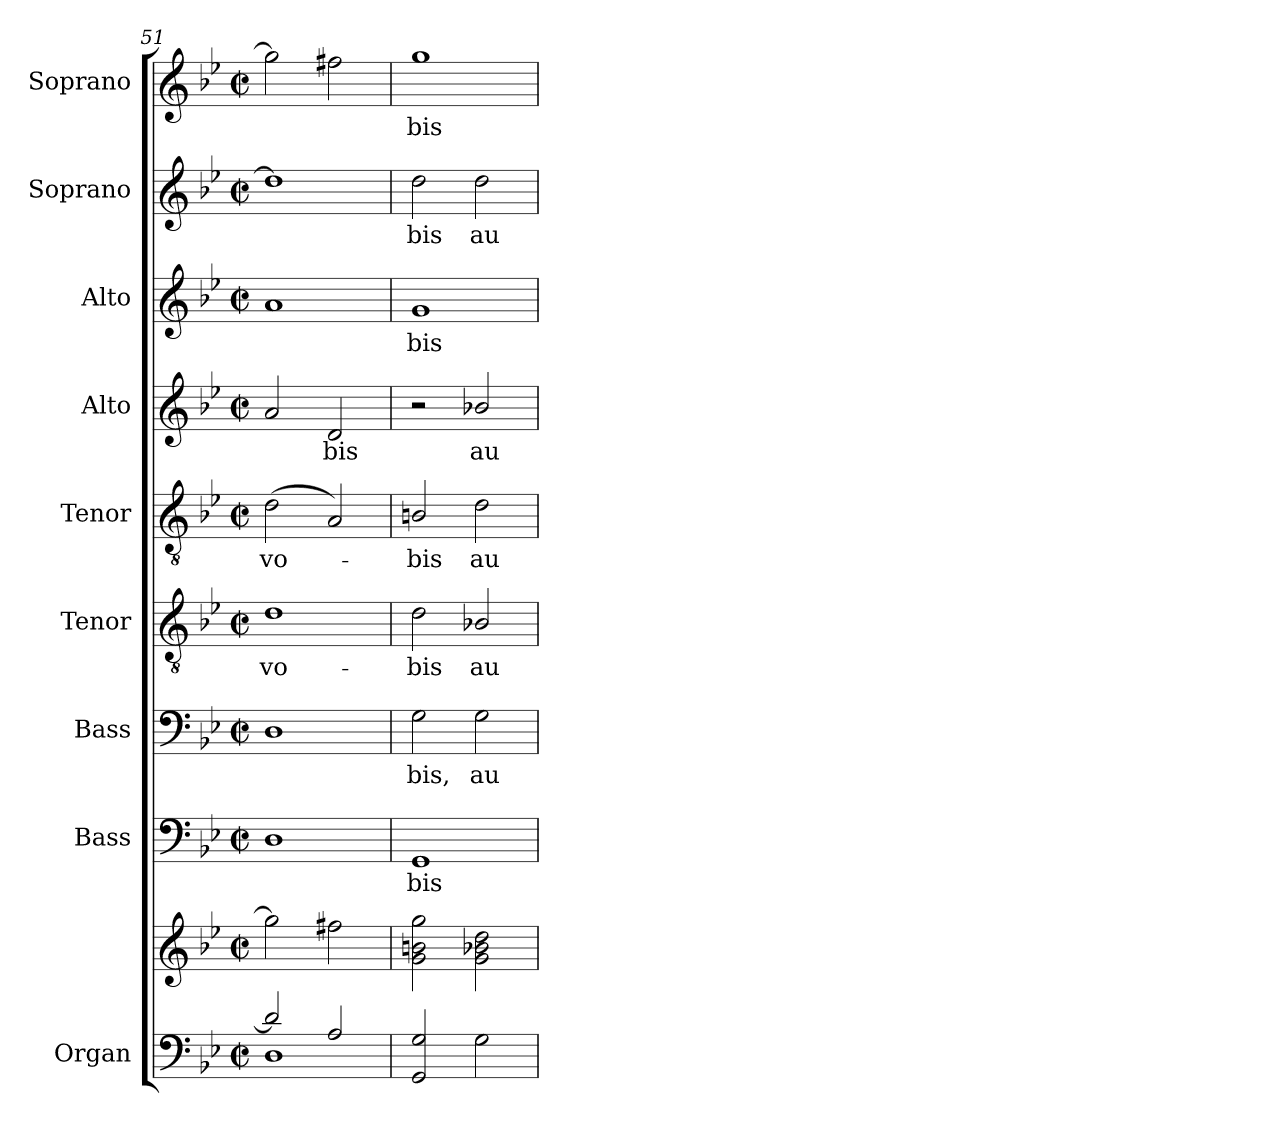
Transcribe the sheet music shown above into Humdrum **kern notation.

**kern	**kern	**kern	**text	**kern	**text	**kern	**text	**kern	**text	**kern	**text	**kern	**text	**kern	**text	**kern	**text
*part9	*part9	*part8	*part8	*part7	*part7	*part6	*part6	*part5	*part5	*part4	*part4	*part3	*part3	*part2	*part2	*part1	*part1
*staff10	*staff9	*staff8	*staff8	*staff7	*staff7	*staff6	*staff6	*staff5	*staff5	*staff4	*staff4	*staff3	*staff3	*staff2	*staff2	*staff1	*staff1
*I"Organ	*	*I"Bass	*	*I"Bass	*	*I"Tenor	*	*I"Tenor	*	*I"Alto	*	*I"Alto	*	*I"Soprano	*	*I"Soprano	*
*I'Organ.	*	*I'B.	*	*I'B.	*	*I'T.	*	*I'T.	*	*I'A.	*	*I'A.	*	*I'S.	*	*I'S.	*
*clefF4	*clefG2	*clefF4	*	*clefF4	*	*clefGv2	*	*clefGv2	*	*clefG2	*	*clefG2	*	*clefG2	*	*clefG2	*
*	*	*	*	*	*	*ITrd7c12	*	*ITrd7c12	*	*	*	*	*	*	*	*	*
*k[b-e-]	*k[b-e-]	*k[b-e-]	*	*k[b-e-]	*	*k[b-e-]	*	*k[b-e-]	*	*k[b-e-]	*	*k[b-e-]	*	*k[b-e-]	*	*k[b-e-]	*
*B-:	*B-:	*B-:	*	*B-:	*	*B-:	*	*B-:	*	*B-:	*	*B-:	*	*B-:	*	*B-:	*
*M2/2	*M2/2	*M2/2	*	*M2/2	*	*M2/2	*	*M2/2	*	*M2/2	*	*M2/2	*	*M2/2	*	*M2/2	*
*met(c|)	*met(c|)	*met(c|)	*	*met(c|)	*	*met(c|)	*	*met(c|)	*	*met(c|)	*	*met(c|)	*	*met(c|)	*	*met(c|)	*
=51	=51	=51	=51	=51	=51	=51	=51	=51	=51	=51	=51	=51	=51	=51	=51	=51	=51
*^	*	*	*	*	*	*	*	*	*	*	*	*	*	*	*	*	*
!	!	!	!	!	!	!	!	!LO:LY:b:color=#000000	!	!	!	!	!	!	!	!	!	!
!	!	!	!	!	!	!	!	!	!	!LO:LY:b:color=#000000	!	!	!	!	!	!	!	!
2di/]	1Di	2ggi\]	1Di	.	1Di	.	1Di	vo-	(2Di\	vo-	2ai/	.	1ai	.	1ddi]	.	2ggi\]	.
!	!	!	!	!	!	!	!	!	!	!	!	!LO:LY:b:color=#000000	!	!	!	!	!	!
2Ai/	.	2ff#Xi\	.	.	.	.	.	.	2AAi/)	.	2di/	-bis	.	.	.	.	2ff#Xi\	.
*v	*v	*	*	*	*	*	*	*	*	*	*	*	*	*	*	*	*	*
=52	=52	=52	=52	=52	=52	=52	=52	=52	=52	=52	=52	=52	=52	=52	=52	=52	=52
!	!	!	!LO:LY:b:color=#000000	!	!	!	!	!	!	!	!	!	!	!	!	!	!
!	!	!	!	!	!LO:LY:b:color=#000000	!	!	!	!	!	!	!	!	!	!	!	!
!	!	!	!	!	!	!	!LO:LY:b:color=#000000	!	!	!	!	!	!	!	!	!	!
!	!	!	!	!	!	!	!	!	!LO:LY:b:color=#000000	!	!	!	!	!	!	!	!
!	!	!	!	!	!	!	!	!	!	!	!	!	!LO:LY:b:color=#000000	!	!	!	!
!	!	!	!	!	!	!	!	!	!	!	!	!	!	!	!LO:LY:b:color=#000000	!	!
!	!	!	!	!	!	!	!	!	!	!	!	!	!	!	!	!	!LO:LY:b:color=#000000
2GGi/ 2Gi	2gi\ 2bni 2ggi	1GGi	-bis	2Gi\	-bis,	2Di\	-bis	2BBni/	-bis	2r	.	1gi	-bis	2ddi\	-bis	1ggi	-bis
!	!	!	!	!	!LO:LY:b:color=#000000	!	!	!	!	!	!	!	!	!	!	!	!
!	!	!	!	!	!	!	!LO:LY:b:color=#000000	!	!	!	!	!	!	!	!	!	!
!	!	!	!	!	!	!	!	!	!LO:LY:b:color=#000000	!	!	!	!	!	!	!	!
!	!	!	!	!	!	!	!	!	!	!	!LO:LY:b:color=#000000	!	!	!	!	!	!
!	!	!	!	!	!	!	!	!	!	!	!	!	!	!	!LO:LY:b:color=#000000	!	!
2Gi\	2gi\ 2b-Xi 2ddi	.	.	2Gi\	au-	2BB-Xi/	au-	2Di\	au-	2b-Xi/	au-	.	.	2ddi\	au-	.	.
=	=	=	=	=	=	=	=	=	=	=	=	=	=	=	=	=	=
*-	*-	*-	*-	*-	*-	*-	*-	*-	*-	*-	*-	*-	*-	*-	*-	*-	*-
